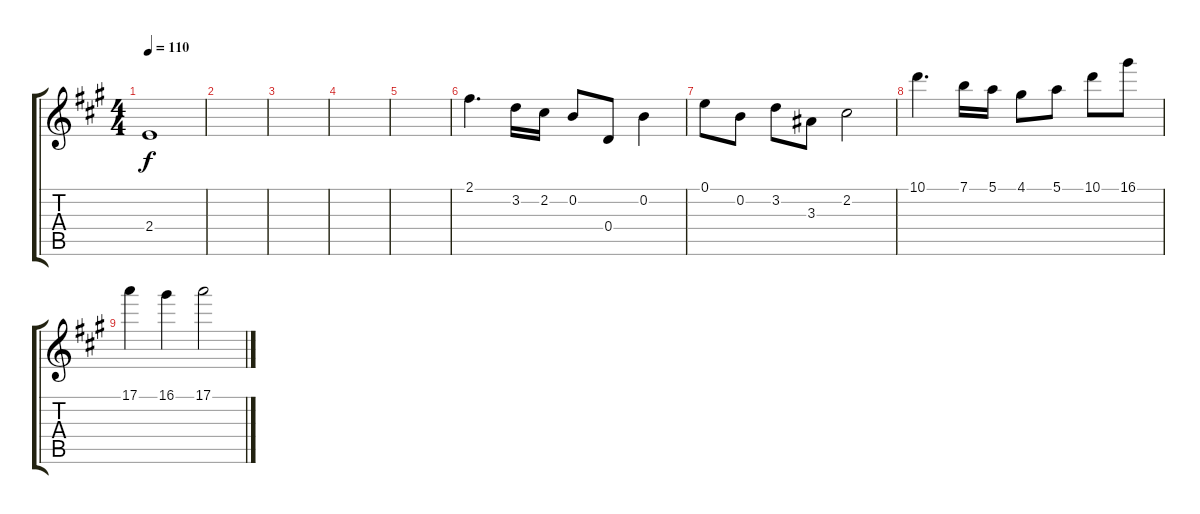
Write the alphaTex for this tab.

\track "" {instrument acousticguitarsteel}
\staff {score tabs}
\tuning (E4 B3 G3 D3 A2 E2) {hide}
\ts (4 4)
\tempo 110
\clef g2
\ks a
2.4.1{dy f} |
|
|
|
|
2.1.4{d} 3.2.16 2.2.16 0.2.8 0.4.8 0.2.4 |
0.1.8 0.2.8 3.2.8 3.3.8 2.2.2 |
10.1.4{d} 7.1.16 5.1.16 4.1.8 5.1.8 10.1.8 16.1.8 |
17.1.4 16.1.4 17.1.2
